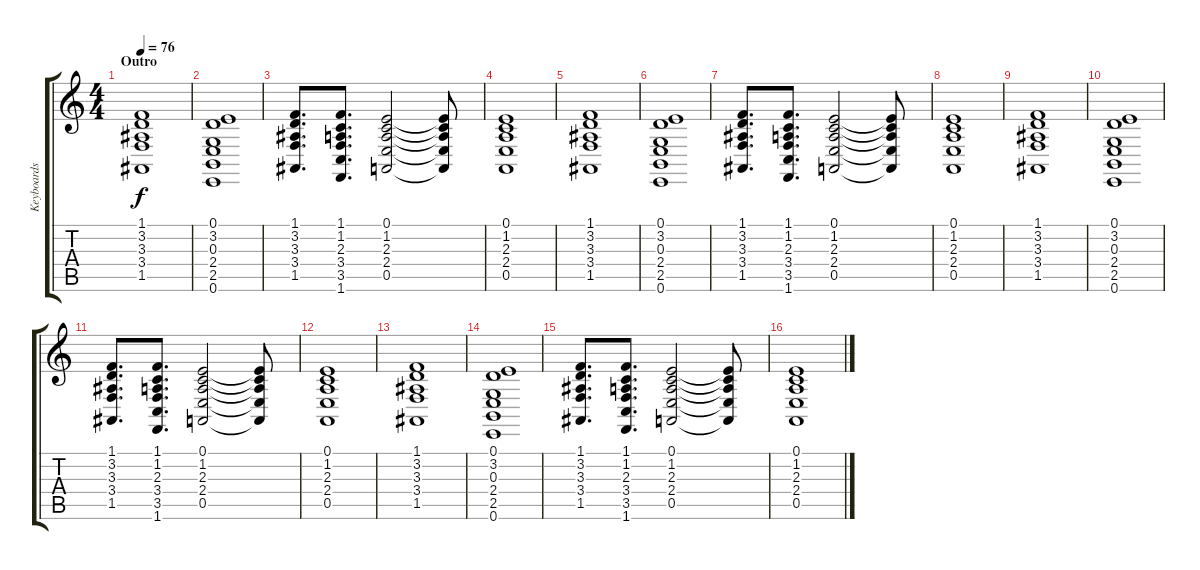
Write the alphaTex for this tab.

\track ("Keyboards" "Keyboards") {instrument stringensemble2}
\staff {score tabs}
\tuning (E4 B3 G3 D3 A2 E2) {hide}
\ts (4 4)
\section ("" "Outro")
\tempo 76
\clef g2
\ks c
(1.1 3.2 3.3 3.4 1.5).1{dy f} |
(0.1 3.2 0.3 2.4 2.5 0.6).1 |
(1.1 3.2 3.3 3.4 1.5).8{d} (1.1 1.2 2.3 3.4 3.5 1.6).8{d} (0.1 1.2 2.3 2.4 0.5).2 (0.1{t} 1.2{t} 2.3{t} 2.4{t} 0.5{t}).8 |
(0.1 1.2 2.3 2.4 0.5).1 |
(1.1 3.2 3.3 3.4 1.5).1 |
(0.1 3.2 0.3 2.4 2.5 0.6).1 |
(1.1 3.2 3.3 3.4 1.5).8{d} (1.1 1.2 2.3 3.4 3.5 1.6).8{d} (0.1 1.2 2.3 2.4 0.5).2 (0.1{t} 1.2{t} 2.3{t} 2.4{t} 0.5{t}).8 |
(0.1 1.2 2.3 2.4 0.5).1 |
(1.1 3.2 3.3 3.4 1.5).1 |
(0.1 3.2 0.3 2.4 2.5 0.6).1 |
(1.1 3.2 3.3 3.4 1.5).8{d} (1.1 1.2 2.3 3.4 3.5 1.6).8{d} (0.1 1.2 2.3 2.4 0.5).2 (0.1{t} 1.2{t} 2.3{t} 2.4{t} 0.5{t}).8 |
(0.1 1.2 2.3 2.4 0.5).1 |
(1.1 3.2 3.3 3.4 1.5).1 |
(0.1 3.2 0.3 2.4 2.5 0.6).1 |
(1.1 3.2 3.3 3.4 1.5).8{d} (1.1 1.2 2.3 3.4 3.5 1.6).8{d} (0.1 1.2 2.3 2.4 0.5).2 (0.1{t} 1.2{t} 2.3{t} 2.4{t} 0.5{t}).8 |
(0.1 1.2 2.3 2.4 0.5).1
